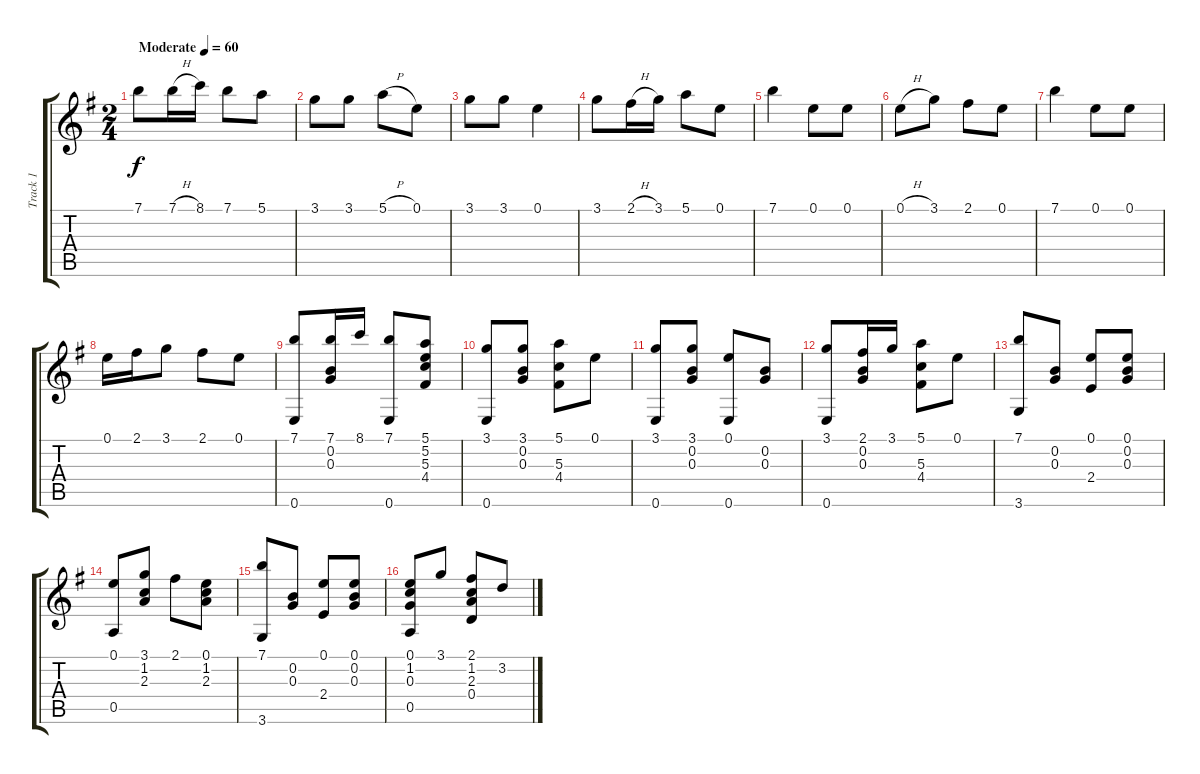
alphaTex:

\track ("Track 1" "Track 1") {instrument acousticguitarnylon}
\staff {score tabs}
\tuning (E4 B3 G3 D3 A2 E2) {hide}
\ts (2 4)
\tempo (60 "Moderate")
\clef g2
\ks g
7.1.8{dy f instrument acousticguitarnylon} 7.1{h}.16 8.1.16 7.1.8 5.1.8 |
3.1.8 3.1.8 5.1{h}.8 0.1.8 |
3.1.8 3.1.8 0.1.4 |
3.1.8 2.1{h}.16 3.1.16 5.1.8 0.1.8 |
7.1.4 0.1.8 0.1.8 |
0.1{h}.8 3.1.8 2.1.8 0.1.8 |
7.1.4 0.1.8 0.1.8 |
0.1.16 2.1.16 3.1.8 2.1.8 0.1.8 |
(7.1 0.6).8 (7.1 0.2 0.3).16 8.1.16 (7.1 0.6).8 (5.1 5.2 5.3 4.4).8 |
(3.1 0.6).8 (3.1 0.2 0.3).8 (5.1 5.3 4.4).8 0.1.8 |
(3.1 0.6).8 (3.1 0.2 0.3).8 (0.1 0.6).8 (0.2 0.3).8 |
(3.1 0.6).8 (2.1 0.2 0.3).16 3.1.16 (5.1 5.3 4.4).8 0.1.8 |
(7.1 3.6).8 (0.2 0.3).8 (0.1 2.4).8 (0.1 0.2 0.3).8 |
(0.1 0.5).8 (3.1 1.2 2.3).8 2.1.8 (0.1 1.2 2.3).8 |
(7.1 3.6).8 (0.2 0.3).8 (0.1 2.4).8 (0.1 0.2 0.3).8 |
(0.1 1.2 0.3 0.5).8 3.1.8 (2.1 1.2 2.3 0.4).8 3.2.8
